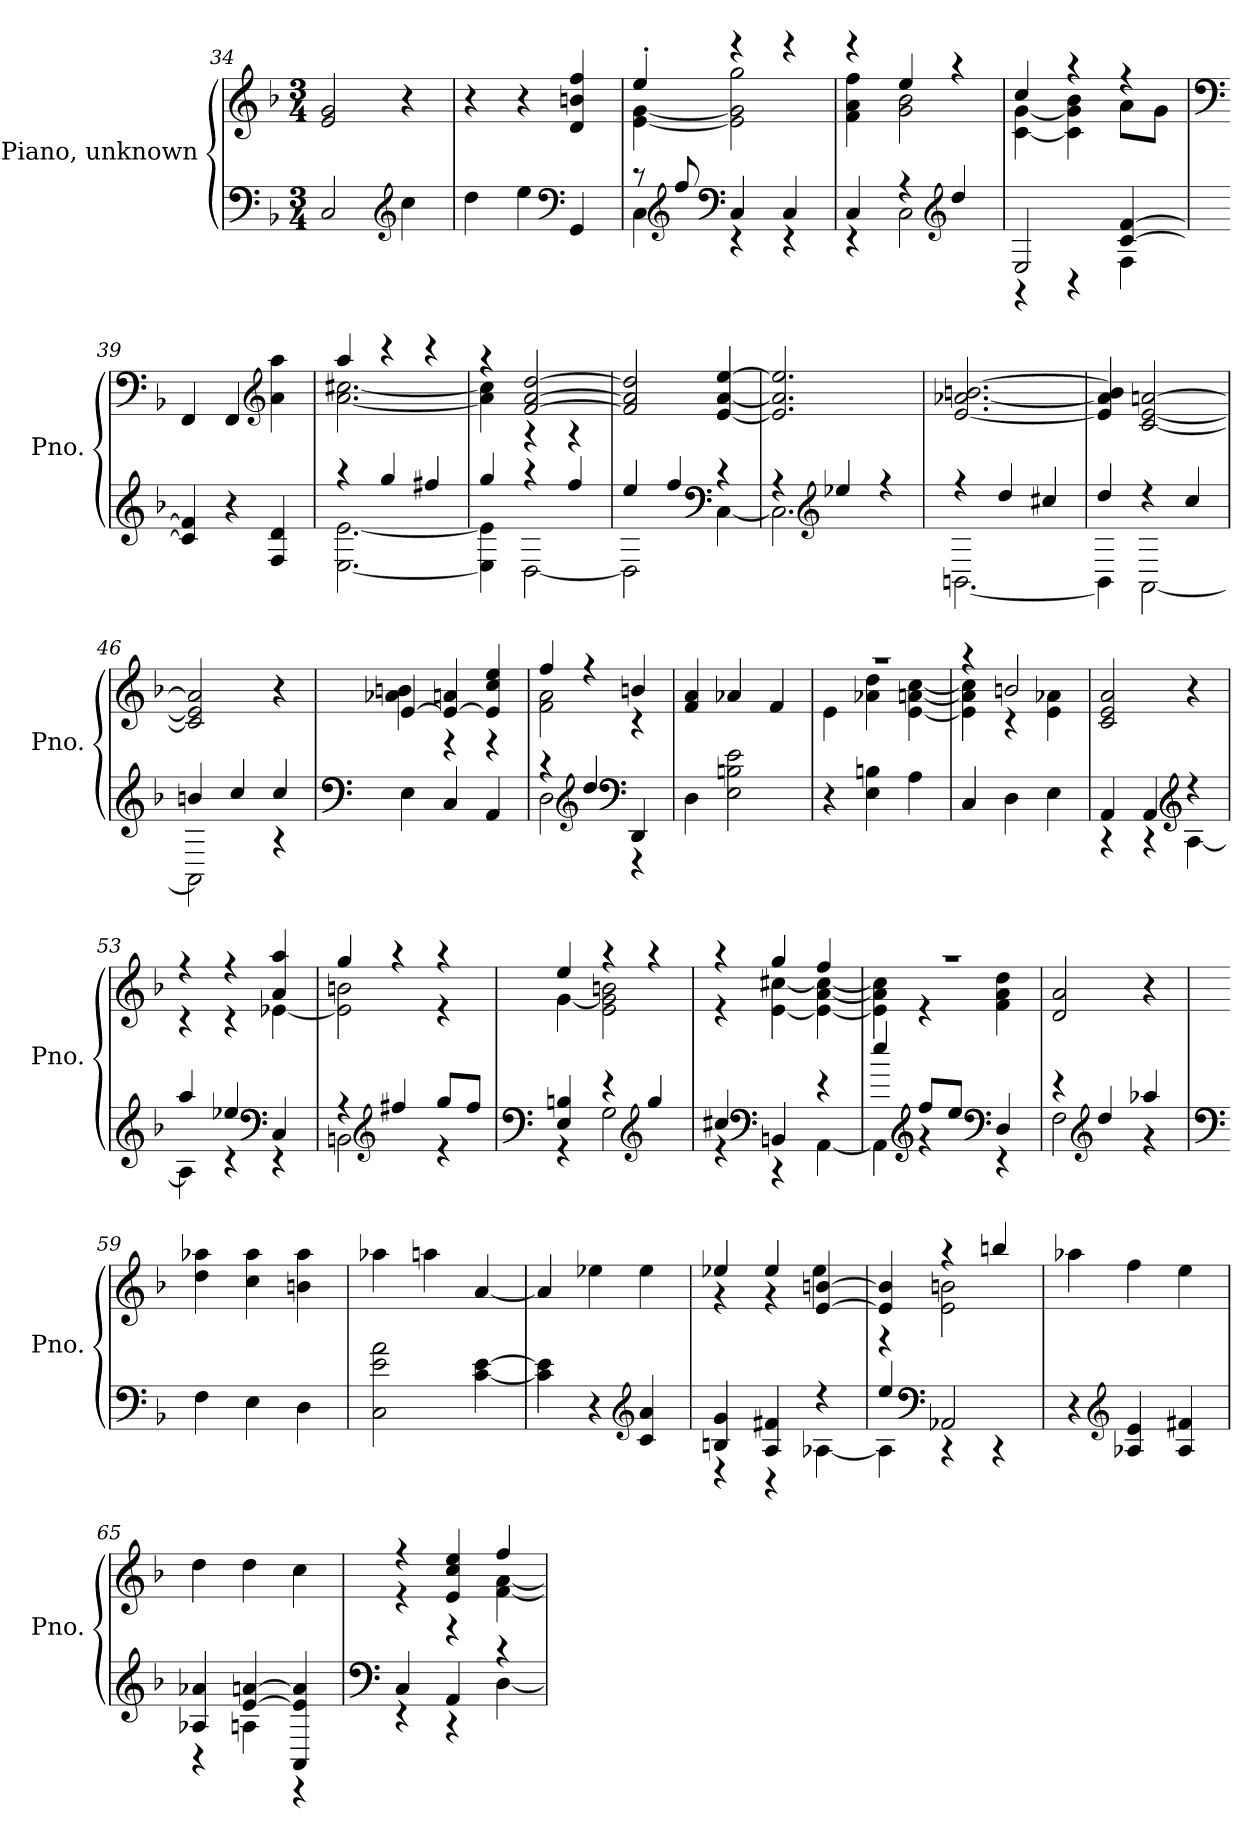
**kern	**kern
*part1	*part1
*staff2	*staff1
*I"Piano, unknown	*
*I'Pno.	*
*clefF4	*clefG2
*k[b-]	*k[b-]
*M3/4	*M3/4
=34	=34
2C/	2e/ 2g/
*clefG2	*
4cc\	4r
!!LO:LB:g=z
=35	=35
4dd\	4r
4ee\	4r
*clefF4	*
4GG/	4d/ 4bn/ 4ff/
=36	=36
*^	*^
8r	4C\	4ee'/	[4e\ [4g\
*clefG2	*	*	*
8ff/	.	.	.
*clefF4	*	*	*
4C/	4r	4r	2e\] 2g\] 2gg\
4C/	4r	4r	.
=37	=37	=37	=37
4C/	4r	4r	4f\ 4a\ 4ff\
4r	2C\	4ee/	2g\ 2b-\
*clefG2	*	*	*
4dd/	.	4r	.
=38	=38	=38	=38
2E/	4r	4cc/	[4c\ [4g\
.	4r	4r	4c\] 4g\] 4b-\
[4c/ [4f/	4F\	4r	8a\L
.	.	.	8g\J
*v	*v	*	*
*	*v	*v
=39	=39
*	*clefF4
4c/] 4f/]	4FF/
4r	4FF/
*	*clefG2
4F/ 4d/	4a\ 4aa\
=40	=40
*^	*^
4r	[2.E\ [2.e\	4aa/	[2.a\ [2.cc#X\
4gg/	.	4r	.
4ff#X/	.	4r	.
=41	=41	=41	=41
4gg/	4E\] 4e\]	4r	4a\] 4cc#\]
4r	[2D\	[2f/ [2a/ [2dd/	4r
4ff/	.	.	4r
*	*	*v	*v
!!LO:PB:g=z
=42	=42	=42
4ee/	2D\]	2f/] 2a/] 2dd/]
4ff/	.	.
*clefF4	*	*
4r	[4C\	[4e/ [4a/ [4ee/
=43	=43	=43
4r	2.C\]	2.e/] 2.a/] 2.ee/]
*clefG2	*	*
4ee-X/	.	.
4r	.	.
=44	=44	=44
4r	[2.BBn\	[2.e/ [2.a-X/ [2.bn/
4dd/	.	.
4cc#X/	.	.
=45	=45	=45
4dd/	4BB\]	4e/] 4a-/] 4b/]
4r	[2AA\	[2c/ [2e/ [2an/
4cc/	.	.
=46	=46	=46
4bn/	2AA\]	2c/] 2e/] 2a/]
4cc/	.	.
4cc/	4r	4r
*v	*v	*
=47	=47
*clefF4	*
*	*^
4E\	[4e/	4a-X\ 4bn\
4C/	4e/_ 4an/	4r
4AA/	4e/] 4cc/ 4ee/	4r
=48	=48	=48
*^	*	*
4r	2D\	4ff/	2f\ 2a\
*clefG2	*	*	*
4dd/	.	4r	.
*clefF4	*	*	*
4DD/	4r	4bn/	4r
*v	*v	*	*
*	*v	*v
!!LO:LB:g=z
=49	=49
4D\	4f/ 4a/
2E\ 2Bn\ 2e\	4a-X/
.	4f/
=50	=50
*	*^
4r	2.r	4e\
4E\ 4Bn\	.	4a-X\ 4dd\
4A\	.	[4e\ [4an\ [4cc\
=51	=51	=51
4C/	4r	4e\] 4a\] 4cc\]
4D\	2bn/	4r
4E\	.	4e\ 4a-X\
*	*v	*v
=52	=52
*^	*
4AA/	4r	2c/ 2e/ 2a/
4AA/	4r	.
*clefG2	*	*
4r	[4A\	4r
=53	=53	=53
*	*	*^
4aa/	4A\]	4r	4r
4ee-X/	4r	4r	4r
*clefF4	*	*	*
4C/	4r	4a/ 4aa/	[4e-X\
=54	=54	=54	=54
4r	2BBn\	4gg/	2e-\] 2bn\
*clefG2	*	*	*
4ff#X/	.	4r	.
8gg/L	4r	4r	4r
8ff#/J	.	.	.
=55	=55	=55	=55
*clefF4	*	*	*
4E/ 4Bn/	4r	4ee/	[4g\
4r	2G\	4r	2e\ 2g\] 2bn\
*clefG2	*	*	*
4gg/	.	4r	.
!!LO:LB:g=z	!!
=56	=56	=56	=56
4cc#X/	4r	4r	4r
*clefF4	*	*	*
4BBn/	4r	4gg/	[4e\ [4cc#X\
4r	[4AA\	4ff/	4e\_ [4a\ 4cc#\_
=57	=57	=57	=57
4ee/	4AA\]	2.r	4e\] 4a\] 4cc#\]
*clefG2	*	*	*
8ff/L	4r	.	4r
8ee/J	.	.	.
*clefF4	*	*	*
4D/	4r	.	4f\ 4a\ 4dd\
*	*	*v	*v
=58	=58	=58
4r	2F\	2d/ 2a/
*clefG2	*	*
4dd/	.	.
4aa-X/	4r	4r
*v	*v	*
=59	=59
*clefF4	*
4F\	4dd\ 4aa-X\
4E\	4cc\ 4aa-\
4D\	4bn\ 4aa-\
=60	=60
2C\ 2e\ 2a\	4aa-X\
.	4aan\
[4c\ [4e\	[4a/
=61	=61
4c\] 4e\]	4a/]
4r	4ee-X\
*clefG2	*
4c/ 4a/	4ee-\
!!LO:LB:g=z
=62	=62
*^	*^
4Bn/ 4g/	4r	4ee-X/	4r
4A/ 4f#X/	4r	4ee-/	4r
4r	[4A-X\	[4e/ [4bn/	4ee-\
=63	=63	=63	=63
4ee/	4A-\]	4e/] 4b/]	4r
*clefF4	*	*	*
2AA-X/	4r	4r	2e\ 2bn\
.	4r	4bbn/	.
*v	*v	*	*
*	*v	*v
=64	=64
4r	4aa-X\
*clefG2	*
4A-X/ 4e/	4ff\
4A-/ 4f#X/	4ee\
=65	=65
*^	*
4A-X/ 4a-X/	4r	4dd\
[4e/ [4an/	4An\	4dd\
4AA/ 4e/] 4a/]	4r	4cc\
=66	=66	=66
*clefF4	*	*
*	*	*^
4C/	4r	4r	4r
4AA/	4r	4e/ 4cc/ 4ee/	4r
4r	[4D\	4ff/	[4f\ [4a\
*v	*v	*	*
*	*v	*v
=	=
*-	*-
